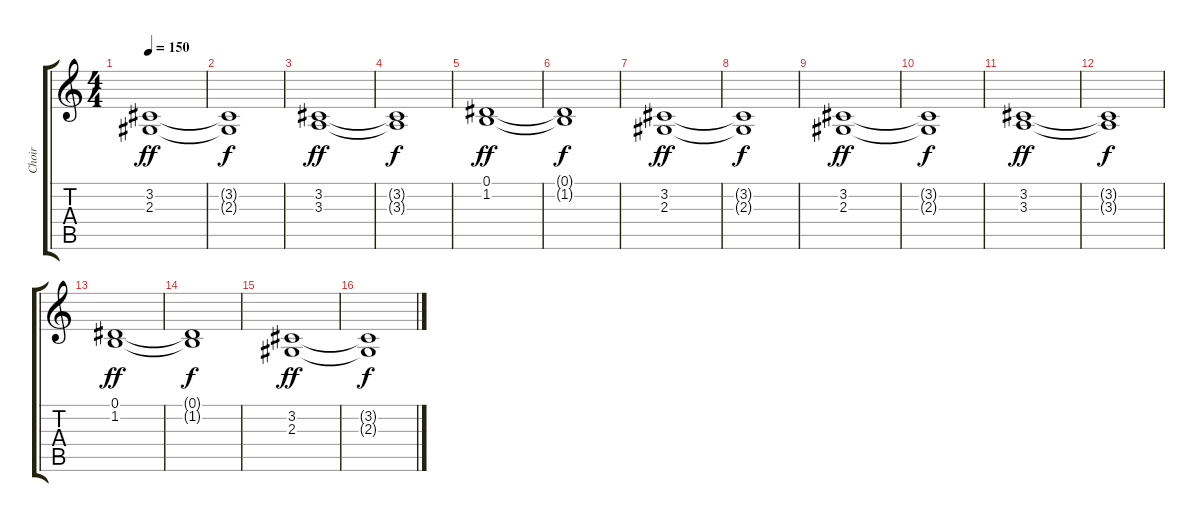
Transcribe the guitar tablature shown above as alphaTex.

\track ("Choir" "Choir") {instrument choiraahs}
\staff {score tabs}
\tuning (Eb4 Bb3 Gb3 Db3 Ab2 Eb2) {hide}
\ts (4 4)
\tempo 150
\clef g2
\ks c
(3.2 2.3).1{dy ff} |
(3.2{t} 2.3{t}).1{dy f} |
(3.2 3.3).1{dy ff} |
(3.2{t} 3.3{t}).1{dy f} |
(0.1 1.2).1{dy ff} |
(0.1{t} 1.2{t}).1{dy f} |
(3.2 2.3).1{dy ff} |
(3.2{t} 2.3{t}).1{dy f} |
(3.2 2.3).1{dy ff} |
(3.2{t} 2.3{t}).1{dy f} |
(3.2 3.3).1{dy ff} |
(3.2{t} 3.3{t}).1{dy f} |
(0.1 1.2).1{dy ff} |
(0.1{t} 1.2{t}).1{dy f} |
(3.2 2.3).1{dy ff} |
(3.2{t} 2.3{t}).1{dy f}
